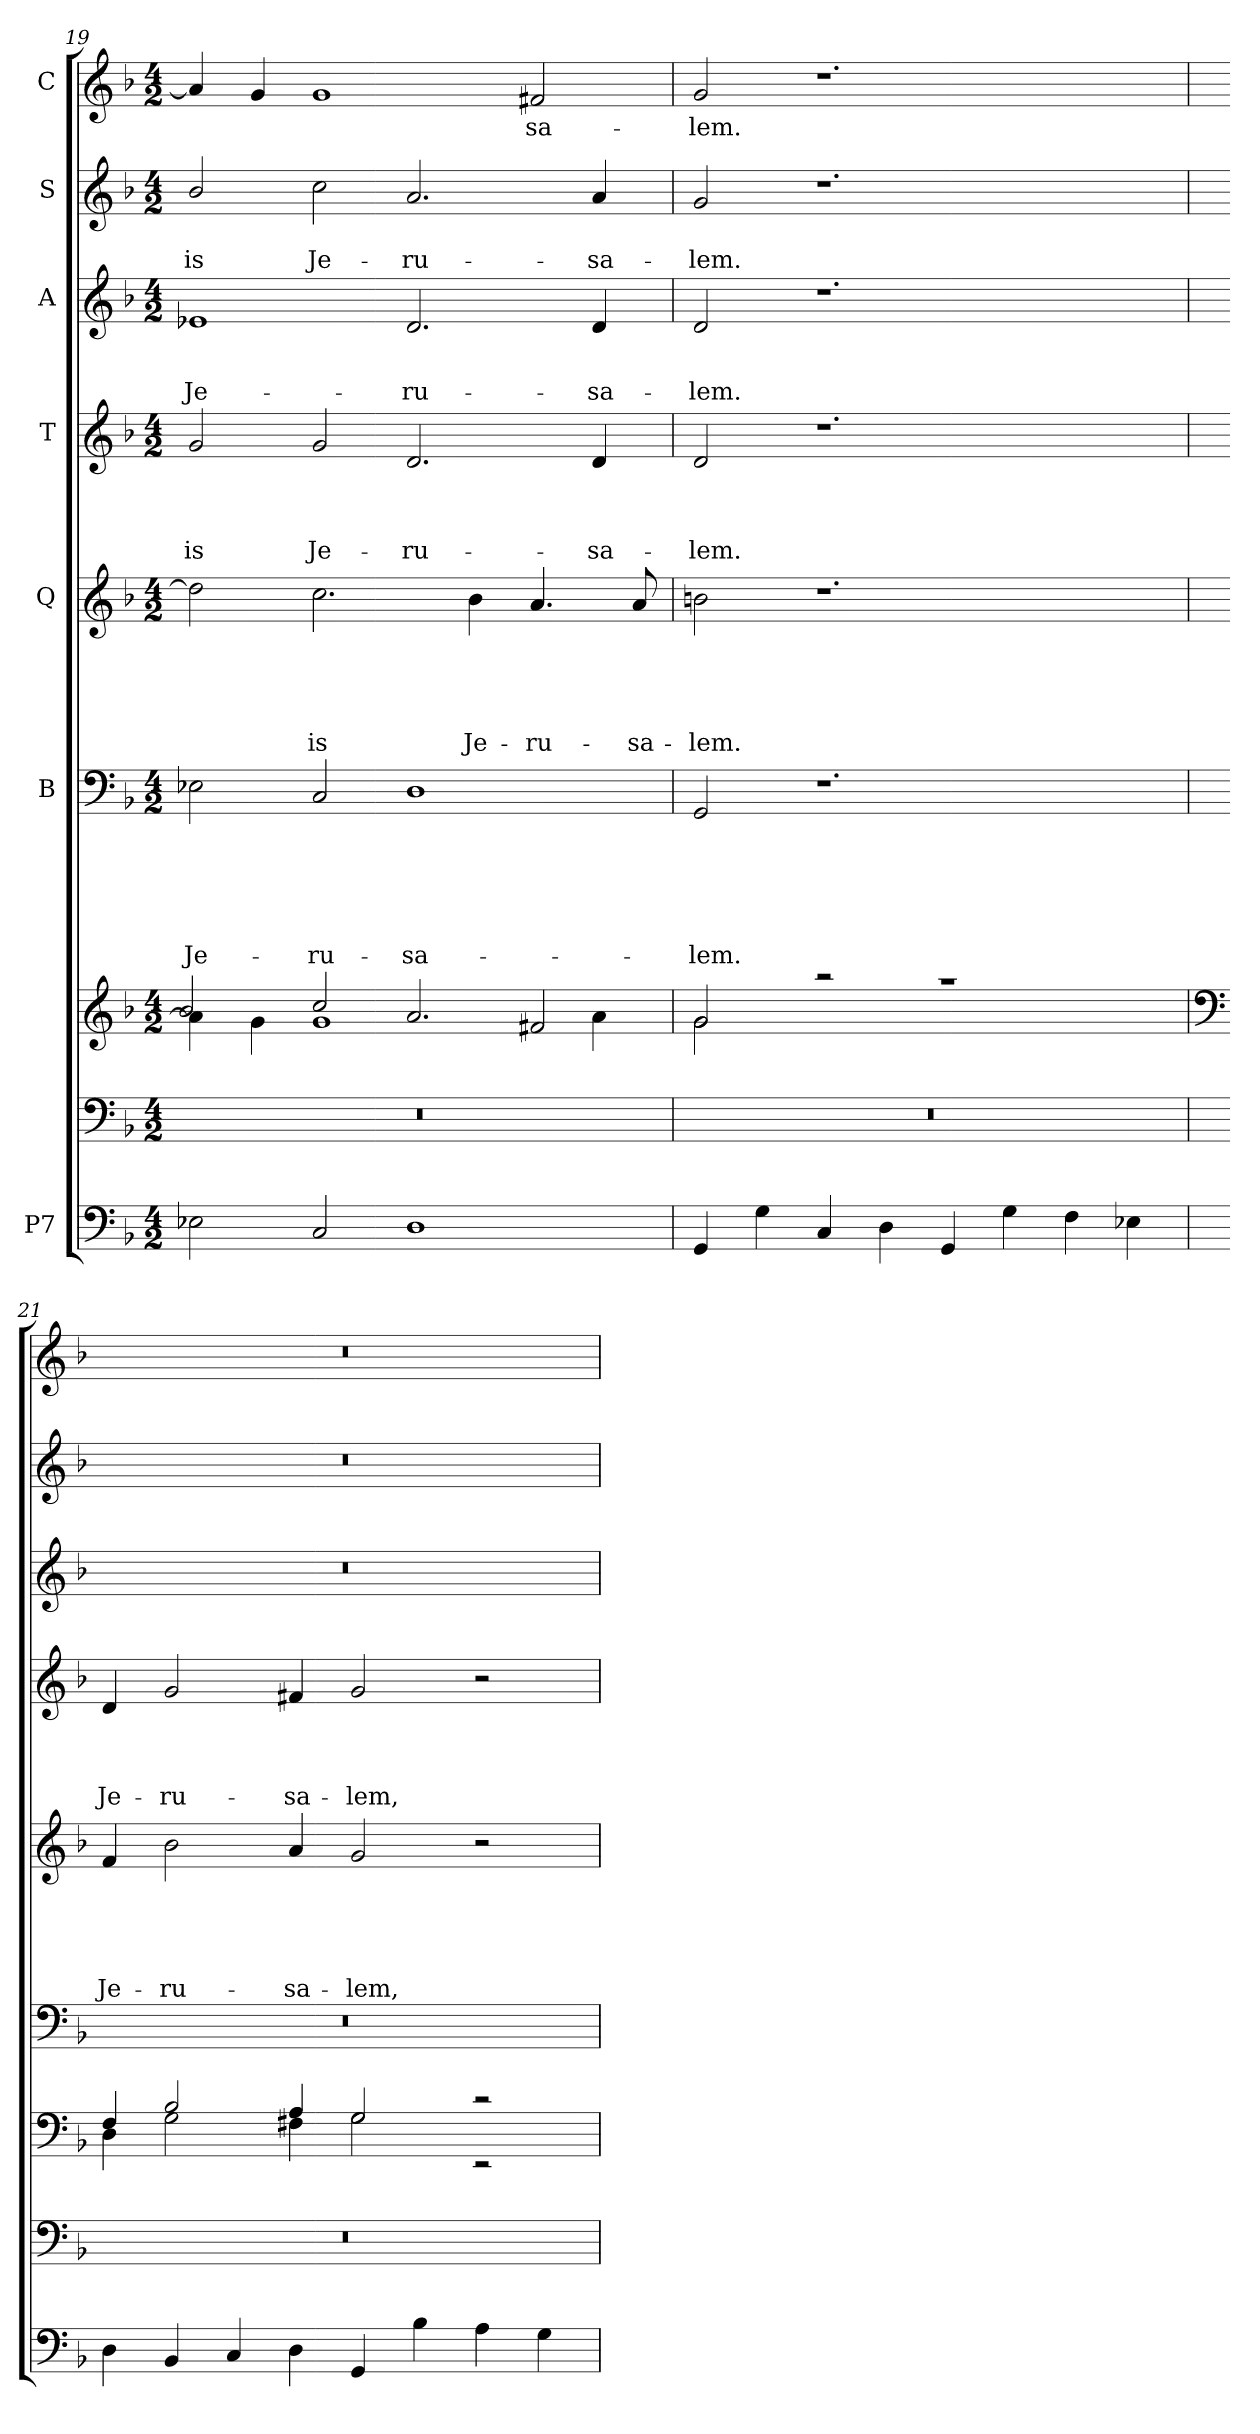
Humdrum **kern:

**kern	**kern	**kern	**kern	**text	**text	**text	**text	**text	**text	**kern	**text	**text	**text	**text	**text	**kern	**text	**text	**text	**text	**kern	**text	**text	**text	**kern	**text	**text	**kern	**text
*part7	*part7	*part7	*part6	*part6	*part6	*part6	*part6	*part6	*part6	*part5	*part5	*part5	*part5	*part5	*part5	*part4	*part4	*part4	*part4	*part4	*part3	*part3	*part3	*part3	*part2	*part2	*part2	*part1	*part1
*staff9	*staff8	*staff7	*staff6	*staff6	*staff6	*staff6	*staff6	*staff6	*staff6	*staff5	*staff5	*staff5	*staff5	*staff5	*staff5	*staff4	*staff4	*staff4	*staff4	*staff4	*staff3	*staff3	*staff3	*staff3	*staff2	*staff2	*staff2	*staff1	*staff1
*I"P7	*	*	*I"B	*	*	*	*	*	*	*I"Q	*	*	*	*	*	*I"T	*	*	*	*	*I"A	*	*	*	*I"S	*	*	*I"C	*
*clefF4	*clefF4	*clefG2	*clefF4	*	*	*	*	*	*	*clefG2	*	*	*	*	*	*clefG2	*	*	*	*	*clefG2	*	*	*	*clefG2	*	*	*clefG2	*
*	*	*	*	*	*	*	*	*	*	*ITrd7c12	*	*	*	*	*	*ITrd7c12	*	*	*	*	*	*	*	*	*	*	*	*	*
*k[b-]	*k[b-]	*k[b-]	*k[b-]	*	*	*	*	*	*	*k[b-]	*	*	*	*	*	*k[b-]	*	*	*	*	*k[b-]	*	*	*	*k[b-]	*	*	*k[b-]	*
*F:	*F:	*F:	*F:	*	*	*	*	*	*	*F:	*	*	*	*	*	*F:	*	*	*	*	*F:	*	*	*	*F:	*	*	*F:	*
*M4/2	*M4/2	*M4/2	*M4/2	*	*	*	*	*	*	*M4/2	*	*	*	*	*	*M4/2	*	*	*	*	*M4/2	*	*	*	*M4/2	*	*	*M4/2	*
=19	=19	=19	=19	=19	=19	=19	=19	=19	=19	=19	=19	=19	=19	=19	=19	=19	=19	=19	=19	=19	=19	=19	=19	=19	=19	=19	=19	=19	=19
*	*	*^	*	*	*	*	*	*	*	*	*	*	*	*	*	*	*	*	*	*	*	*	*	*	*	*	*	*	*
!	!	!	!	!	!	!	!	!	!	!LO:LY:b	!	!	!	!	!	!	!	!	!	!	!LO:LY:b	!	!	!	!LO:LY:b	!	!	!LO:LY:b	!	!
2E-X\	0r	4a\]	2b-/	2E-X\	.	.	.	.	.	Je-	2d\]	.	.	.	.	.	2G/	.	.	.	-is	1e-X	.	.	Je-	2b-/	.	-is	4a/]	.
.	.	4g\	.	.	.	.	.	.	.	.	.	.	.	.	.	.	.	.	.	.	.	.	.	.	.	.	.	.	4g/	.
!	!	!	!	!	!	!	!	!	!	!LO:LY:b	!	!	!	!	!	!LO:LY:b	!	!	!	!	!LO:LY:b	!	!	!	!	!	!	!LO:LY:b	!	!
2C/	.	1g	2cc/	2C/	.	.	.	.	.	-ru-	2.c\	.	.	.	.	-is	2G/	.	.	.	Je-	.	.	.	.	2cc\	.	Je-	1g	.
!	!	!	!	!	!	!	!	!	!	!LO:LY:b	!	!	!	!	!	!	!	!	!	!	!LO:LY:b	!	!	!	!LO:LY:b	!	!	!LO:LY:b	!	!
1D	.	.	2.a/	1D	.	.	.	.	.	-sa-	.	.	.	.	.	.	2.D/	.	.	.	-ru-	2.d/	.	.	-ru-	2.a/	.	-ru-	.	.
!	!	!	!	!	!	!	!	!	!	!	!	!	!	!	!	!LO:LY:b	!	!	!	!	!	!	!	!	!	!	!	!	!	!
.	.	.	.	.	.	.	.	.	.	.	4B-\	.	.	.	.	Je-	.	.	.	.	.	.	.	.	.	.	.	.	.	.
!	!	!	!	!	!	!	!	!	!	!	!	!	!	!	!	!LO:LY:b	!	!	!	!	!	!	!	!	!	!	!	!	!	!LO:LY:b
.	.	2f#X/	.	.	.	.	.	.	.	.	4.A/	.	.	.	.	-ru-	.	.	.	.	.	.	.	.	.	.	.	.	2f#X/	-sa-
!	!	!	!	!	!	!	!	!	!	!	!	!	!	!	!	!	!	!	!	!	!LO:LY:b	!	!	!	!LO:LY:b	!	!	!LO:LY:b	!	!
.	.	.	4a\	.	.	.	.	.	.	.	.	.	.	.	.	.	4D/	.	.	.	-sa-	4d/	.	.	-sa-	4a/	.	-sa-	.	.
!	!	!	!	!	!	!	!	!	!	!	!	!	!	!	!	!LO:LY:b	!	!	!	!	!	!	!	!	!	!	!	!	!	!
.	.	.	.	.	.	.	.	.	.	.	8A/	.	.	.	.	-sa-	.	.	.	.	.	.	.	.	.	.	.	.	.	.
!!LO:LB:g=z
=20	=20	=20	=20	=20	=20	=20	=20	=20	=20	=20	=20	=20	=20	=20	=20	=20	=20	=20	=20	=20	=20	=20	=20	=20	=20	=20	=20	=20	=20	=20
!	!	!	!	!	!	!	!	!	!	!LO:LY:b	!	!	!	!	!	!LO:LY:b	!	!	!	!	!LO:LY:b	!	!	!	!LO:LY:b	!	!	!LO:LY:b	!	!LO:LY:b
4GG/	0r	2g/	2g\	2GG/	.	.	.	.	.	-lem.	2Bn\	.	.	.	.	-lem.	2D/	.	.	.	-lem.	2d/	.	.	-lem.	2g/	.	-lem.	2g/	-lem.
4G\	.	.	.	.	.	.	.	.	.	.	.	.	.	.	.	.	.	.	.	.	.	.	.	.	.	.	.	.	.	.
4C/	.	2raa	1.ryy	1.r	.	.	.	.	.	.	1.r	.	.	.	.	.	1.r	.	.	.	.	1.r	.	.	.	1.r	.	.	1.r	.
4D\	.	.	.	.	.	.	.	.	.	.	.	.	.	.	.	.	.	.	.	.	.	.	.	.	.	.	.	.	.	.
4GG/	.	1raa	.	.	.	.	.	.	.	.	.	.	.	.	.	.	.	.	.	.	.	.	.	.	.	.	.	.	.	.
4G\	.	.	.	.	.	.	.	.	.	.	.	.	.	.	.	.	.	.	.	.	.	.	.	.	.	.	.	.	.	.
4F\	.	.	.	.	.	.	.	.	.	.	.	.	.	.	.	.	.	.	.	.	.	.	.	.	.	.	.	.	.	.
4E-X\	.	.	.	.	.	.	.	.	.	.	.	.	.	.	.	.	.	.	.	.	.	.	.	.	.	.	.	.	.	.
=21	=21	=21	=21	=21	=21	=21	=21	=21	=21	=21	=21	=21	=21	=21	=21	=21	=21	=21	=21	=21	=21	=21	=21	=21	=21	=21	=21	=21	=21	=21
*	*	*clefF4	*	*	*	*	*	*	*	*	*	*	*	*	*	*	*	*	*	*	*	*	*	*	*	*	*	*	*	*
!	!	!	!	!	!	!	!	!	!	!	!	!	!	!	!	!LO:LY:b	!	!	!	!	!LO:LY:b	!	!	!	!	!	!	!	!	!
4D\	0r	4D\	4F/	0r	.	.	.	.	.	.	4F/	.	.	.	.	Je-	4D/	.	.	.	Je-	0r	.	.	.	0r	.	.	0r	.
!	!	!	!	!	!	!	!	!	!	!	!	!	!	!	!	!LO:LY:b	!	!	!	!	!LO:LY:b	!	!	!	!	!	!	!	!	!
4BB-/	.	2G\	2B-/	.	.	.	.	.	.	.	2B-\	.	.	.	.	-ru-	2G/	.	.	.	-ru-	.	.	.	.	.	.	.	.	.
4C/	.	.	.	.	.	.	.	.	.	.	.	.	.	.	.	.	.	.	.	.	.	.	.	.	.	.	.	.	.	.
!	!	!	!	!	!	!	!	!	!	!	!	!	!	!	!	!LO:LY:b	!	!	!	!	!LO:LY:b	!	!	!	!	!	!	!	!	!
4D\	.	4F#X\	4A/	.	.	.	.	.	.	.	4A/	.	.	.	.	-sa-	4F#X/	.	.	.	-sa-	.	.	.	.	.	.	.	.	.
!	!	!	!	!	!	!	!	!	!	!	!	!	!	!	!	!LO:LY:b	!	!	!	!	!LO:LY:b	!	!	!	!	!	!	!	!	!
4GG/	.	2G\	2G/	.	.	.	.	.	.	.	2G/	.	.	.	.	-lem,	2G/	.	.	.	-lem,	.	.	.	.	.	.	.	.	.
4B-\	.	.	.	.	.	.	.	.	.	.	.	.	.	.	.	.	.	.	.	.	.	.	.	.	.	.	.	.	.	.
4A\	.	2rc	2rEE	.	.	.	.	.	.	.	2r	.	.	.	.	.	2r	.	.	.	.	.	.	.	.	.	.	.	.	.
4G\	.	.	.	.	.	.	.	.	.	.	.	.	.	.	.	.	.	.	.	.	.	.	.	.	.	.	.	.	.	.
*	*	*v	*v	*	*	*	*	*	*	*	*	*	*	*	*	*	*	*	*	*	*	*	*	*	*	*	*	*	*	*
=	=	=	=	=	=	=	=	=	=	=	=	=	=	=	=	=	=	=	=	=	=	=	=	=	=	=	=	=	=
*-	*-	*-	*-	*-	*-	*-	*-	*-	*-	*-	*-	*-	*-	*-	*-	*-	*-	*-	*-	*-	*-	*-	*-	*-	*-	*-	*-	*-	*-
